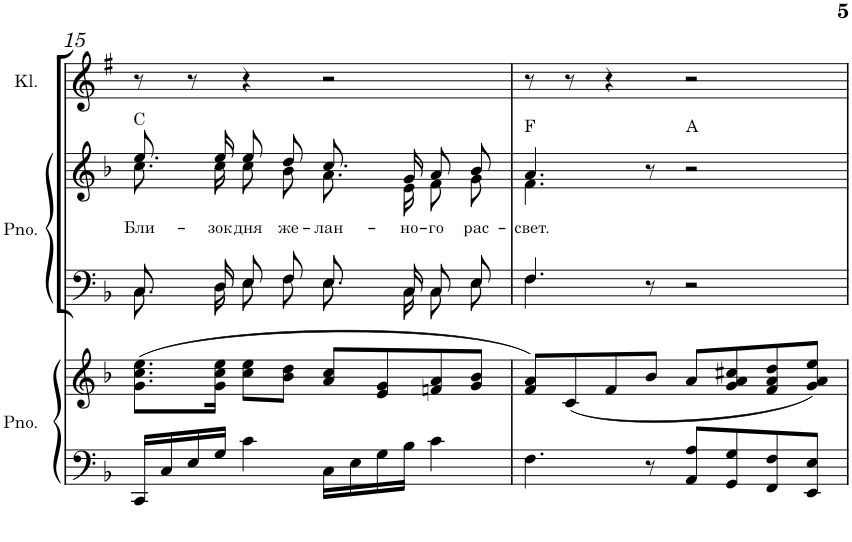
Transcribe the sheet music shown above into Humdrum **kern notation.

**kern	**kern	**kern	**kern	**text	**harte	**kern
*part3	*part3	*part2	*part2	*part2	*part2	*part1
*staff5	*staff4	*staff3	*staff2	*staff2	*	*staff1
*I"Piano	*	*I"Piano	*	*	*	*I"Klarinette in B
*I'Pno.	*	*I'Pno.	*	*	*	*I'Kl.
!!LO:PB:g=z
*clefF4	*clefG2	*clefF4	*clefG2	*	*	*clefG2
*	*	*	*	*	*	*Trd1c2
*k[b-]	*k[b-]	*k[b-]	*k[b-]	*	*	*k[f#]
*d:	*d:	*d:	*d:	*	*	*e:
*M4/4	*M4/4	*M4/4	*M4/4	*	*	*M4/4
=15	=15	=15	=15	=15	=15	=15
*	*	*^	*^	*	*	*
!	!	!	!	!	!	!LO:LY:b	!	!
16CC/LL	(8.g\ 8.cc\ 8.ee\L	8.C/L	8.C\L	8.ee/L	8.cc\L	Бли-	C:maj	8r
16C/	.	.	.	.	.	.	.	.
16E/	.	.	.	.	.	.	.	8r
!	!	!	!	!	!	!LO:LY:b	!	!
16G/JJ	16g\ 16cc\ 16ee\Jk	16D/Jk	16D\Jk	16ee/Jk	16cc\Jk	-зок	.	.
!	!	!	!	!	!	!LO:LY:b	!	!
4c\	8cc\ 8ee\L	8E/L	8E\L	8ee/L	8cc\L	дня	.	4r
!	!	!	!	!	!	!LO:LY:b	!	!
.	8b-\ 8dd\J	8F/J	8F\J	8dd/J	8b-\J	же-	.	.
!	!	!	!	!	!	!LO:LY:b	!	!
16C\LL	8a/ 8cc/L	8.E/L	8.E\L	8.cc/L	8.a\L	-лан-	.	2r
16E\	.	.	.	.	.	.	.	.
16G\	8e/ 8g/	.	.	.	.	.	.	.
!	!	!	!	!	!	!LO:LY:b	!	!
16B-\JJ	.	16C/Jk	16C\Jk	16g/Jk	16e\Jk	-но-	.	.
!	!	!	!	!	!	!LO:LY:b	!	!
4c\	8fn/ 8a/	8C/L	8C\L	8a/L	8f\L	-го	.	.
!	!	!	!	!	!	!LO:LY:b	!	!
.	8g/ 8b-/J	8E/J	8E\J	8b-/J	8g\J	рас-	.	.
=16	=16	=16	=16	=16	=16	=16	=16	=16
!	!	!	!	!	!	!LO:LY:b	!	!
4.F\	8f/ 8a/L)	4.F/	4.F\	4.a/	4.f\	-свет.	F:maj	8r
.	(8c/	.	.	.	.	.	.	8r
.	8f/	.	.	.	.	.	.	4r
8r	8b-/J	8r	8ryy	8r	8ryy	.	.	.
8AA/ 8A/L	8a/L	2r	2ryy	2r	2ryy	.	A:maj	2r
8GG/ 8G/	8g/ 8a/ 8cc#X/	.	.	.	.	.	.	.
8FF/ 8F/	8f/ 8a/ 8dd/	.	.	.	.	.	.	.
8EE/ 8E/J	8g/ 8a/ 8ee/J)	.	.	.	.	.	.	.
*	*	*v	*v	*	*	*	*	*
*	*	*	*v	*v	*	*	*
=	=	=	=	=	=	=
*-	*-	*-	*-	*-	*-	*-
